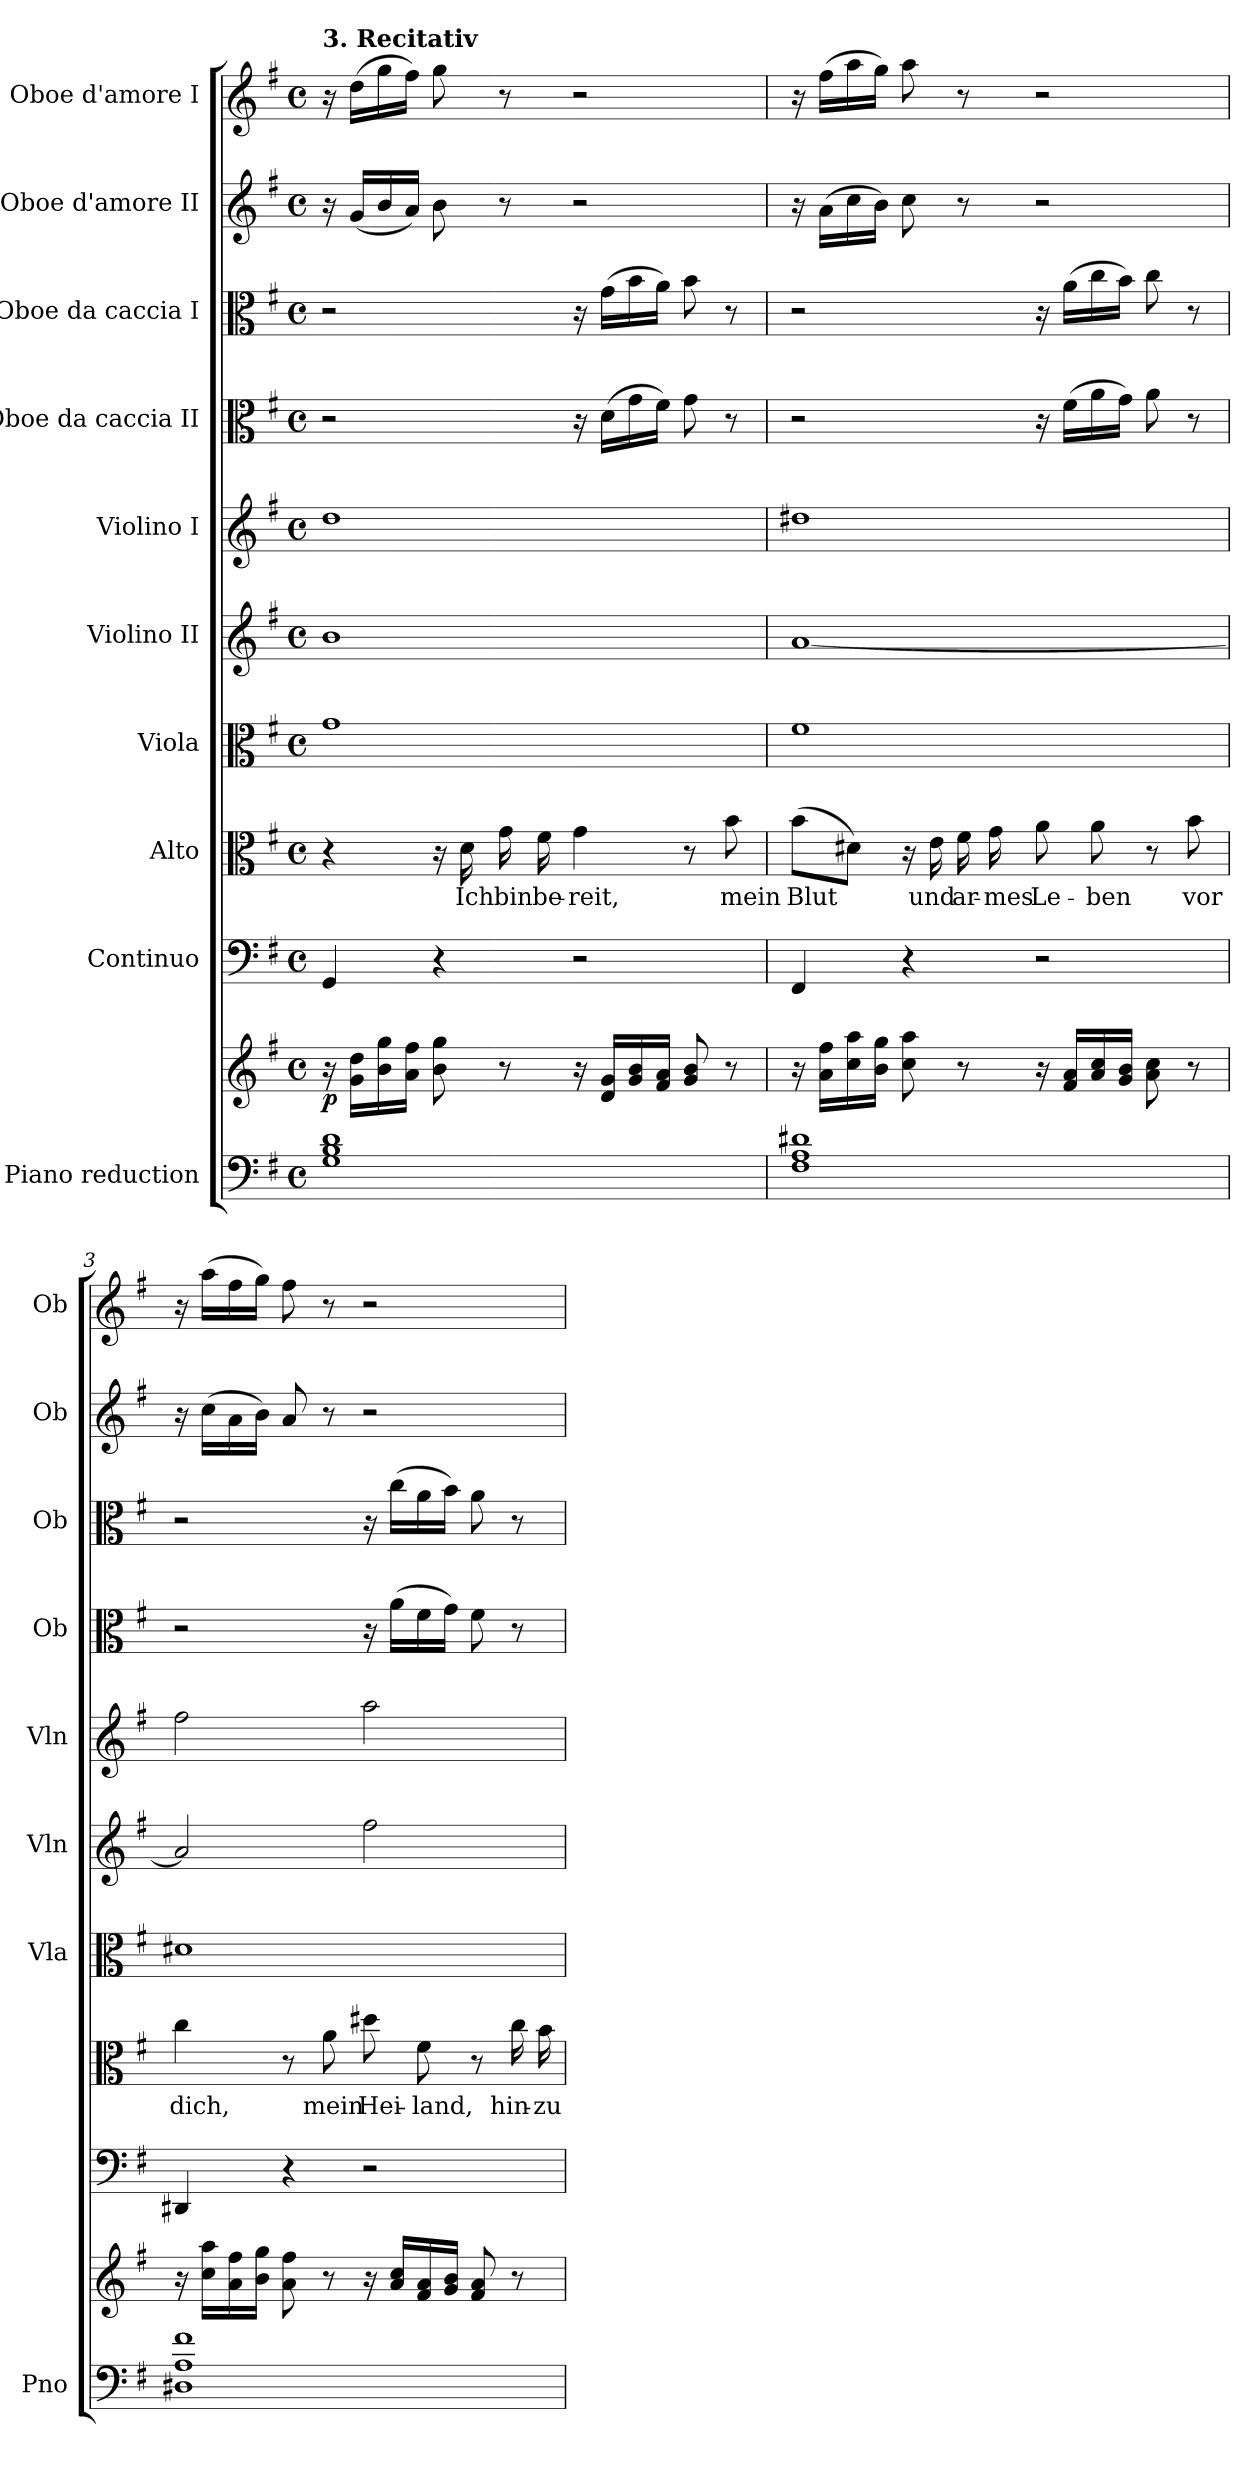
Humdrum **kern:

**kern	**kern	**dynam	**kern	**kern	**text	**kern	**kern	**kern	**kern	**kern	**kern	**kern
*part10	*part10	*part10	*part9	*part8	*part8	*part7	*part6	*part5	*part4	*part3	*part2	*part1
*staff11	*staff10	*staff10/11	*staff9	*staff8	*staff8	*staff7	*staff6	*staff5	*staff4	*staff3	*staff2	*staff1
*I"Piano reduction	*	*	*I"Continuo	*I"Alto	*	*I"Viola	*I"Violino II	*I"Violino I	*I"Oboe da caccia II	*I"Oboe da caccia I	*I"Oboe d'amore II	*I"Oboe d'amore I
*I'Pno	*	*	*	*	*	*I'Vla	*I'Vln	*I'Vln	*I'Ob	*I'Ob	*I'Ob	*I'Ob
*clefF4	*clefG2	*	*clefF4	*clefC3	*	*clefC3	*clefG2	*clefG2	*clefC3	*clefC3	*clefG2	*clefG2
*k[f#]	*k[f#]	*	*k[f#]	*k[f#]	*	*k[f#]	*k[f#]	*k[f#]	*k[f#]	*k[f#]	*k[f#]	*k[f#]
*M4/4	*M4/4	*	*M4/4	*M4/4	*	*M4/4	*M4/4	*M4/4	*M4/4	*M4/4	*M4/4	*M4/4
*met(c)	*met(c)	*	*met(c)	*met(c)	*	*met(c)	*met(c)	*met(c)	*met(c)	*met(c)	*met(c)	*met(c)
=1	=1	=1	=1	=1	=1	=1	=1	=1	=1	=1	=1	=1
!	!	!	!	!	!	!	!	!	!	!	!	!LO:TX:a:B:t=3. Recitativ
!	!	!LO:DY:b	!	!	!	!	!	!	!	!	!	!
1G 1B 1d	16r	p	4GG/	4r	.	1g	1b	1dd	2r	2r	16r	16r
.	16g\ 16dd\LL	.	.	.	.	.	.	.	.	.	(<16g/LL	(>16dd\LL
.	16b\ 16gg\	.	.	.	.	.	.	.	.	.	16b/	16gg\
.	16a\ 16ff#\JJ	.	.	.	.	.	.	.	.	.	16a/JJ)	16ff#\JJ)
.	8b\ 8gg\	.	4r	16r	.	.	.	.	.	.	8b\	8gg\
!	!	!	!	!	!LO:LY:b	!	!	!	!	!	!	!
.	.	.	.	16d\	Ich	.	.	.	.	.	.	.
!	!	!	!	!	!LO:LY:b	!	!	!	!	!	!	!
.	8r	.	.	16g\	bin	.	.	.	.	.	8r	8r
!	!	!	!	!	!LO:LY:b	!	!	!	!	!	!	!
.	.	.	.	16f#\	be-	.	.	.	.	.	.	.
!	!	!	!	!	!LO:LY:b	!	!	!	!	!	!	!
.	16r	.	2r	4g\	-reit,	.	.	.	16r	16r	2r	2r
.	16d/ 16g/LL	.	.	.	.	.	.	.	(>16d\LL	(>16g\LL	.	.
.	16g/ 16b/	.	.	.	.	.	.	.	16g\	16b\	.	.
.	16f#/ 16a/JJ	.	.	.	.	.	.	.	16f#\JJ)	16a\JJ)	.	.
.	8g/ 8b/	.	.	8r	.	.	.	.	8g\	8b\	.	.
!	!	!	!	!	!LO:LY:b	!	!	!	!	!	!	!
.	8r	.	.	8b\	mein	.	.	.	8r	8r	.	.
=2	=2	=2	=2	=2	=2	=2	=2	=2	=2	=2	=2	=2
!	!	!	!	!	!LO:LY:b	!	!	!	!	!	!	!
1F# 1A 1d#X	16r	.	4FF#/	(>8b\L	Blut	1f#	[1a	1dd#X	2r	2r	16r	16r
.	16a\ 16ff#\LL	.	.	.	.	.	.	.	.	.	(>16a\LL	(>16ff#\LL
.	16cc\ 16aa\	.	.	8d#X\J)	.	.	.	.	.	.	16cc\	16aa\
.	16b\ 16gg\JJ	.	.	.	.	.	.	.	.	.	16b\JJ)	16gg\JJ)
.	8cc\ 8aa\	.	4r	16r	.	.	.	.	.	.	8cc\	8aa\
!	!	!	!	!	!LO:LY:b	!	!	!	!	!	!	!
.	.	.	.	16e\	und	.	.	.	.	.	.	.
!	!	!	!	!	!LO:LY:b	!	!	!	!	!	!	!
.	8r	.	.	16f#\	ar-	.	.	.	.	.	8r	8r
!	!	!	!	!	!LO:LY:b	!	!	!	!	!	!	!
.	.	.	.	16g\	-mes	.	.	.	.	.	.	.
!	!	!	!	!	!LO:LY:b	!	!	!	!	!	!	!
.	16r	.	2r	8a\	Le-	.	.	.	16r	16r	2r	2r
.	16f#/ 16a/LL	.	.	.	.	.	.	.	(>16f#\LL	(>16a\LL	.	.
!	!	!	!	!	!LO:LY:b	!	!	!	!	!	!	!
.	16a/ 16cc/	.	.	8a\	-ben	.	.	.	16a\	16cc\	.	.
.	16g/ 16b/JJ	.	.	.	.	.	.	.	16g\JJ)	16b\JJ)	.	.
.	8a\ 8cc\	.	.	8r	.	.	.	.	8a\	8cc\	.	.
!	!	!	!	!	!LO:LY:b	!	!	!	!	!	!	!
.	8r	.	.	8b\	vor	.	.	.	8r	8r	.	.
!!LO:PB:g=z
=3	=3	=3	=3	=3	=3	=3	=3	=3	=3	=3	=3	=3
!	!	!	!	!	!LO:LY:b	!	!	!	!	!	!	!
1D#X 1A 1f#	16r	.	4DD#X/	4cc\	dich,	1d#X	2a/]	2ff#\	2r	2r	16r	16r
.	16cc\ 16aa\LL	.	.	.	.	.	.	.	.	.	(>16cc\LL	(>16aa\LL
.	16a\ 16ff#\	.	.	.	.	.	.	.	.	.	16a\	16ff#\
.	16b\ 16gg\JJ	.	.	.	.	.	.	.	.	.	16b\JJ)	16gg\JJ)
.	8a\ 8ff#\	.	4r	8r	.	.	.	.	.	.	8a/	8ff#\
!	!	!	!	!	!LO:LY:b	!	!	!	!	!	!	!
.	8r	.	.	8a\	mein	.	.	.	.	.	8r	8r
!	!	!	!	!	!LO:LY:b	!	!	!	!	!	!	!
.	16r	.	2r	8dd#X\	Hei-	.	2ff#\	2aa\	16r	16r	2r	2r
.	16a/ 16cc/LL	.	.	.	.	.	.	.	(>16a\LL	(>16cc\LL	.	.
!	!	!	!	!	!LO:LY:b	!	!	!	!	!	!	!
.	16f#/ 16a/	.	.	8f#\	-land,	.	.	.	16f#\	16a\	.	.
.	16g/ 16b/JJ	.	.	.	.	.	.	.	16g\JJ)	16b\JJ)	.	.
.	8f#/ 8a/	.	.	8r	.	.	.	.	8f#\	8a\	.	.
!	!	!	!	!	!LO:LY:b	!	!	!	!	!	!	!
.	8r	.	.	16cc\	hin-	.	.	.	8r	8r	.	.
!	!	!	!	!	!LO:LY:b	!	!	!	!	!	!	!
.	.	.	.	16b\	-zu-	.	.	.	.	.	.	.
=	=	=	=	=	=	=	=	=	=	=	=	=
*-	*-	*-	*-	*-	*-	*-	*-	*-	*-	*-	*-	*-
